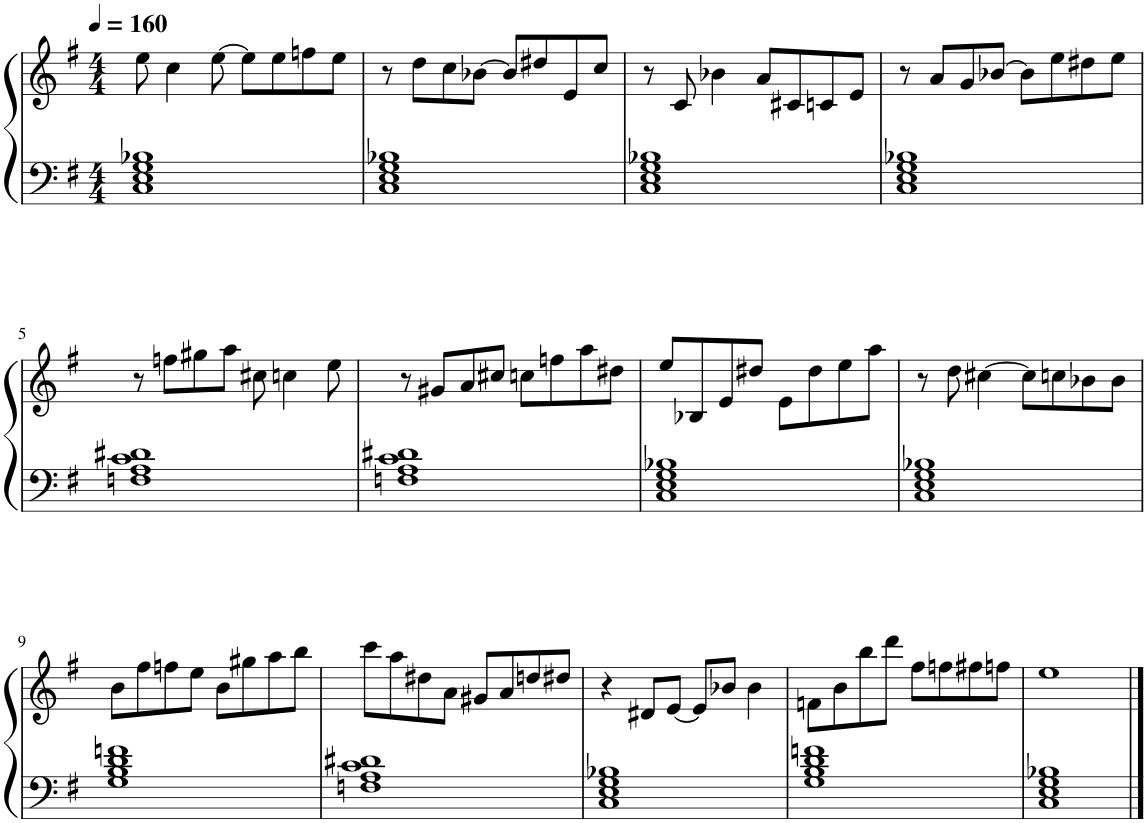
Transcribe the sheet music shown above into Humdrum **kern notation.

**kern	**kern
*part1	*part1
*staff2	*staff1
*I"Piano	*
*I'Pno.	*
*clefF4	*clefG2
*k[f#]	*k[f#]
*M4/4	*M4/4
*MM160	*MM160
=1	=1
1C 1E 1G 1B-X	8ee\
.	4cc\
.	[8ee\
.	8ee\L]
.	8ee\
.	8ffn\
.	8ee\J
=2	=2
1C 1E 1G 1B-X	8r
.	8dd\L
.	8cc\
.	[8b-X\J
.	8b-/L]
.	8dd#X/
.	8e/
.	8cc/J
=3	=3
1C 1E 1G 1B-X	8r
.	8c/
.	4b-X\
.	8a/L
.	8c#X/
.	8cn/
.	8e/J
=4	=4
1C 1E 1G 1B-X	8r
.	8a/L
.	8g/
.	[8b-X/J
.	8b-\L]
.	8ee\
.	8dd#X\
.	8ee\J
!!LO:LB:g=z
=5	=5
1Fn 1A 1c 1d#X	8r
.	8ffn\L
.	8gg#X\
.	8aa\J
.	8cc#X\
.	4ccn\
.	8ee\
=6	=6
1Fn 1A 1c 1d#X	8r
.	8g#X/L
.	8a/
.	8cc#X/J
.	8ccn\L
.	8ffn\
.	8aa\
.	8dd#X\J
=7	=7
1C 1E 1G 1B-X	8ee/L
.	8B-X/
.	8e/
.	8dd#X/J
.	8e\L
.	8dd#\
.	8ee\
.	8aa\J
=8	=8
1C 1E 1G 1B-X	8r
.	8dd\
.	[4cc#X\
.	8cc#\L]
.	8ccn\
.	8b-X\
.	8b-\J
!!LO:LB:g=z
=9	=9
1G 1B 1d 1fn	8b\L
.	8ff#\
.	8ffn\
.	8ee\J
.	8b\L
.	8gg#X\
.	8aa\
.	8bb\J
=10	=10
1Fn 1A 1c 1d#X	8ccc\L
.	8aa\
.	8dd#X\
.	8a\J
.	8g#X/L
.	8a/
.	8ddn/
.	8dd#X/J
=11	=11
1C 1E 1G 1B-X	4r
.	8d#X/L
.	[8e/J
.	8e/L]
.	8b-X/J
.	4b-\
=12	=12
1G 1B 1d 1fn	8fn\L
.	8b\
.	8bb\
.	8ddd\J
.	8ff#\L
.	8ffn\
.	8ff#X\
.	8ffn\J
=13	=13
1C 1E 1G 1B-X	1ee
==	==
*-	*-
